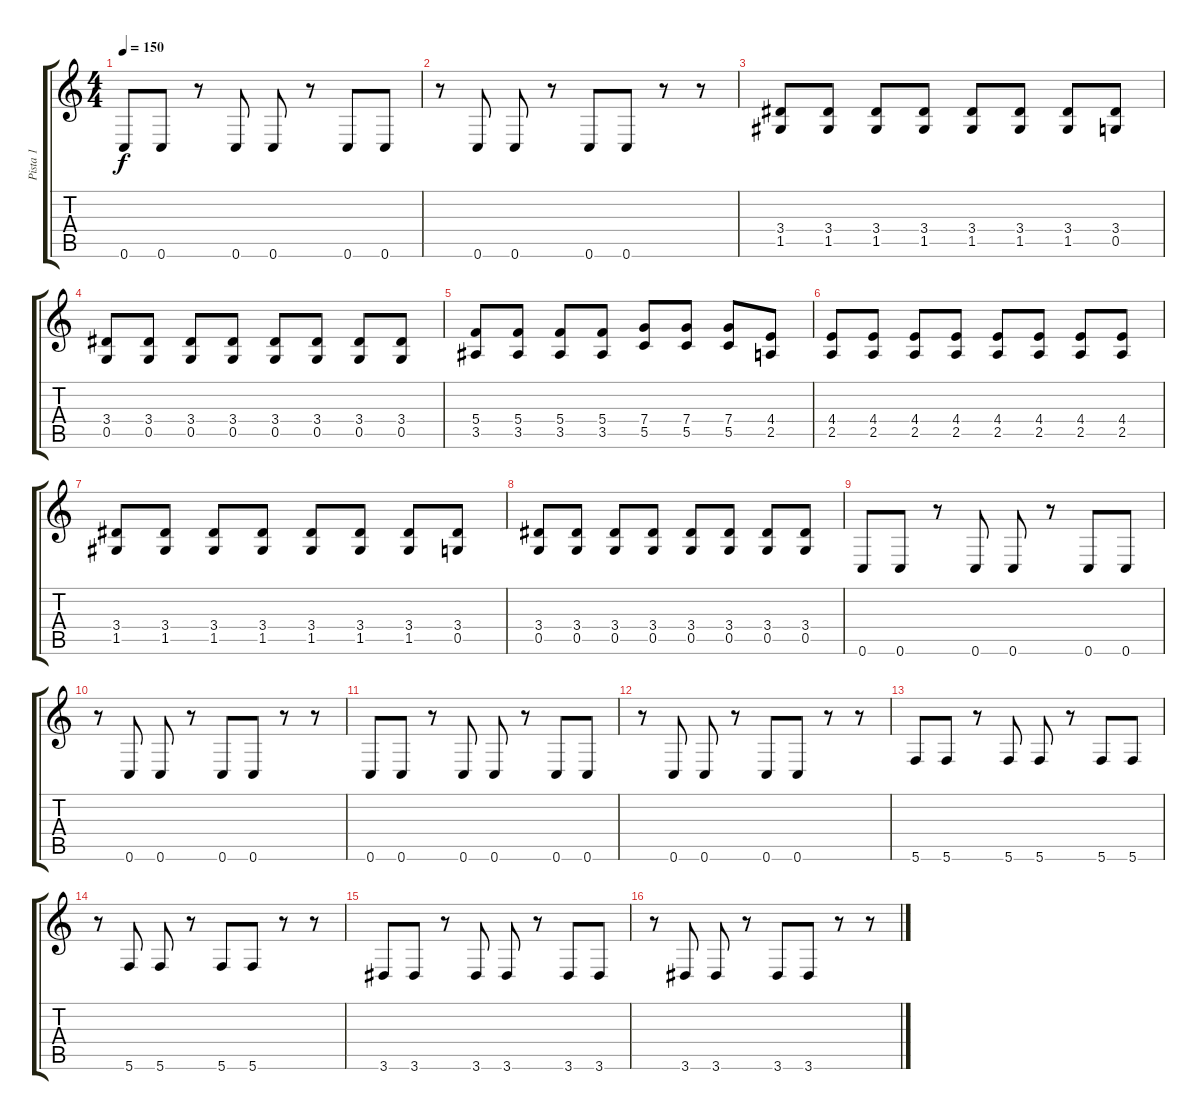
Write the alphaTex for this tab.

\track ("Pista 1" "Pista 1") {instrument distortionguitar}
\staff {score tabs}
\tuning (E4 C4 G3 C3 G2 C2) {hide}
\ts (4 4)
\tempo 150
\clef g2
\ks c
0.6.8{dy f} 0.6.8 r.8 0.6.8 0.6.8 r.8 0.6.8 0.6.8 |
r.8 0.6.8 0.6.8 r.8 0.6.8 0.6.8 r.8 r.8 |
(3.4 1.5).8 (3.4 1.5).8 (3.4 1.5).8 (3.4 1.5).8 (3.4 1.5).8 (3.4 1.5).8 (3.4 1.5).8 (3.4 0.5).8 |
(3.4 0.5).8 (3.4 0.5).8 (3.4 0.5).8 (3.4 0.5).8 (3.4 0.5).8 (3.4 0.5).8 (3.4 0.5).8 (3.4 0.5).8 |
(5.4 3.5).8 (5.4 3.5).8 (5.4 3.5).8 (5.4 3.5).8 (7.4 5.5).8 (7.4 5.5).8 (7.4 5.5).8 (4.4 2.5).8 |
(4.4 2.5).8 (4.4 2.5).8 (4.4 2.5).8 (4.4 2.5).8 (4.4 2.5).8 (4.4 2.5).8 (4.4 2.5).8 (4.4 2.5).8 |
(3.4 1.5).8 (3.4 1.5).8 (3.4 1.5).8 (3.4 1.5).8 (3.4 1.5).8 (3.4 1.5).8 (3.4 1.5).8 (3.4 0.5).8 |
(3.4 0.5).8 (3.4 0.5).8 (3.4 0.5).8 (3.4 0.5).8 (3.4 0.5).8 (3.4 0.5).8 (3.4 0.5).8 (3.4 0.5).8 |
0.6.8 0.6.8 r.8 0.6.8 0.6.8 r.8 0.6.8 0.6.8 |
r.8 0.6.8 0.6.8 r.8 0.6.8 0.6.8 r.8 r.8 |
0.6.8 0.6.8 r.8 0.6.8 0.6.8 r.8 0.6.8 0.6.8 |
r.8 0.6.8 0.6.8 r.8 0.6.8 0.6.8 r.8 r.8 |
5.6.8 5.6.8 r.8 5.6.8 5.6.8 r.8 5.6.8 5.6.8 |
r.8 5.6.8 5.6.8 r.8 5.6.8 5.6.8 r.8 r.8 |
3.6.8 3.6.8 r.8 3.6.8 3.6.8 r.8 3.6.8 3.6.8 |
r.8 3.6.8 3.6.8 r.8 3.6.8 3.6.8 r.8 r.8
